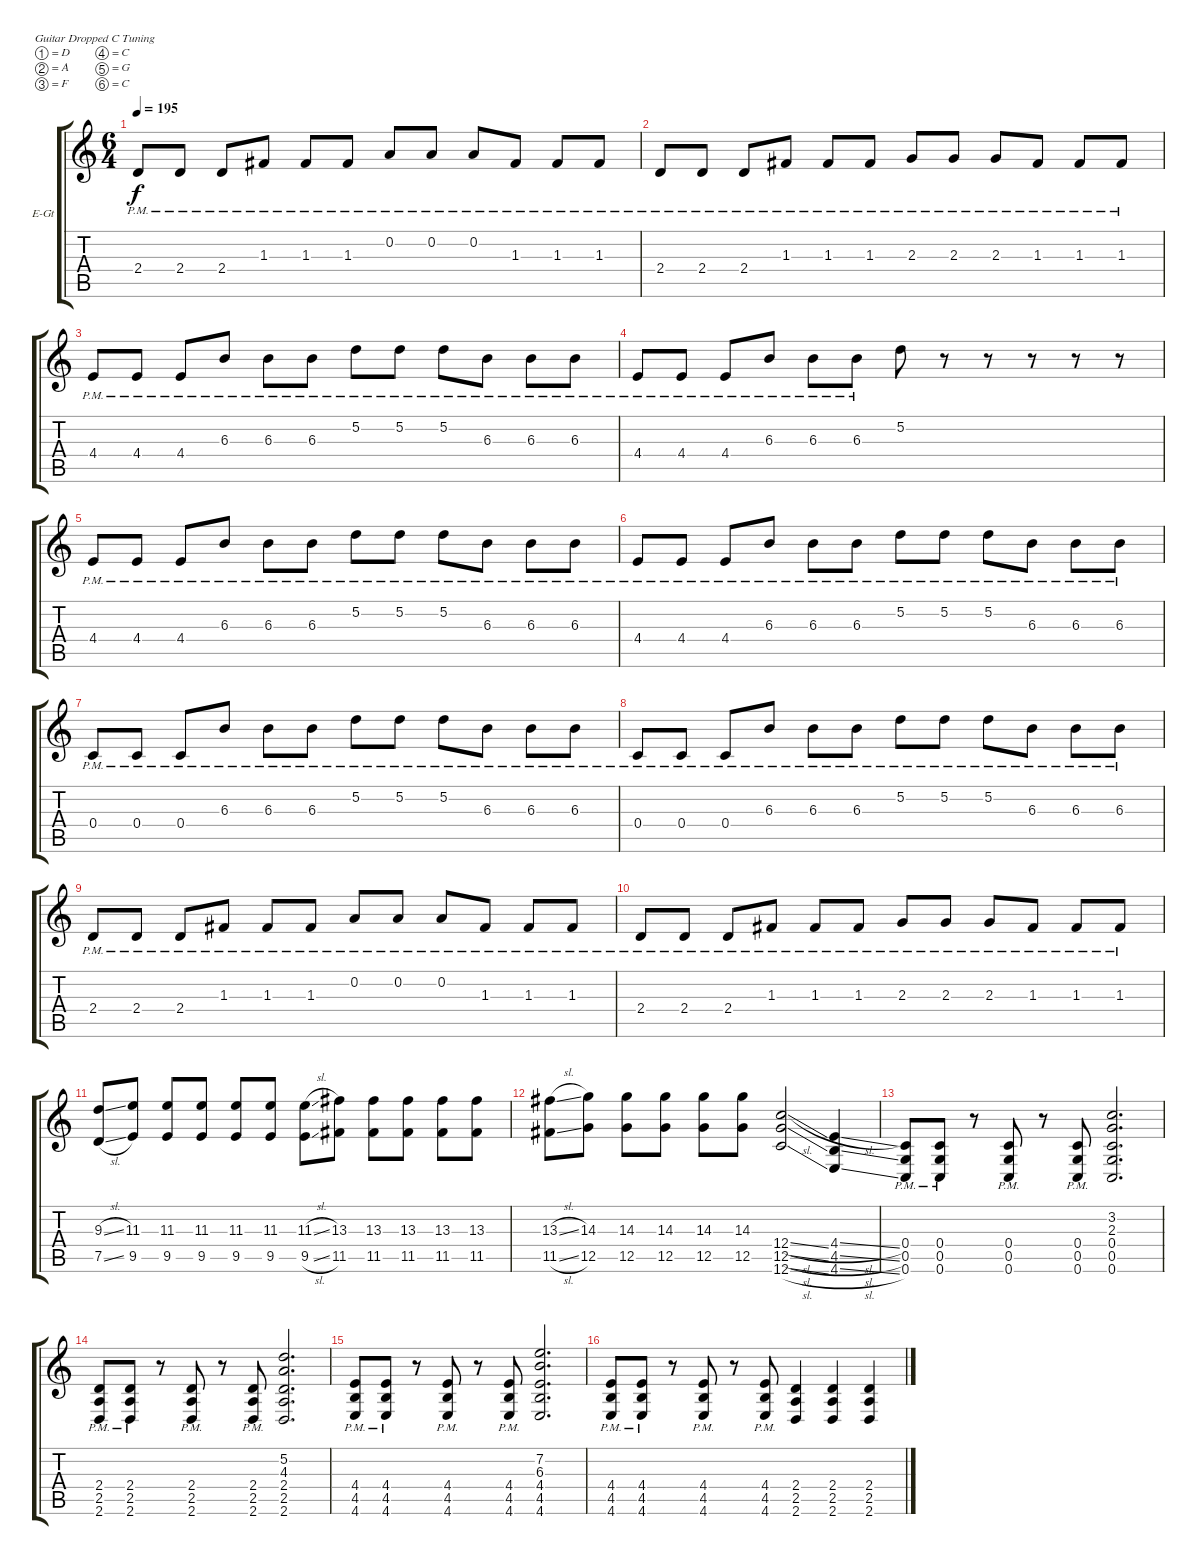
\bracketExtendMode groupsimilarinstruments
\firstSystemTrackNameOrientation horizontal
\otherSystemsTrackNameOrientation horizontal
\track ("Matthew Tuck" "E-Gt") {instrument distortionguitar}
\staff {score tabs}
\tuning (D4 A3 F3 C3 G2 C2)
\ts (6 4)
\tempo 195
\clef g2
\ks c
2.4{pm}.8{dy f} 2.4{pm}.8 2.4{pm}.8 1.3{pm}.8 1.3{pm}.8 1.3{pm}.8 0.2{pm}.8 0.2{pm}.8 0.2{pm}.8 1.3{pm}.8 1.3{pm}.8 1.3{pm}.8 |
2.4{pm}.8 2.4{pm}.8 2.4{pm}.8 1.3{pm}.8 1.3{pm}.8 1.3{pm}.8 2.3{pm}.8 2.3{pm}.8 2.3{pm}.8 1.3{pm}.8 1.3{pm}.8 1.3{pm}.8 |
4.4{pm}.8 4.4{pm}.8 4.4{pm}.8 6.3{pm}.8 6.3{pm}.8 6.3{pm}.8 5.2{pm}.8 5.2{pm}.8 5.2{pm}.8 6.3{pm}.8 6.3{pm}.8 6.3{pm}.8 |
4.4{pm}.8 4.4{pm}.8 4.4{pm}.8 6.3{pm}.8 6.3{pm}.8 6.3{pm}.8 5.2.8 r.8 r.8 r.8 r.8 r.8 |
4.4{pm}.8 4.4{pm}.8 4.4{pm}.8 6.3{pm}.8 6.3{pm}.8 6.3{pm}.8 5.2{pm}.8 5.2{pm}.8 5.2{pm}.8 6.3{pm}.8 6.3{pm}.8 6.3{pm}.8 |
4.4{pm}.8 4.4{pm}.8 4.4{pm}.8 6.3{pm}.8 6.3{pm}.8 6.3{pm}.8 5.2{pm}.8 5.2{pm}.8 5.2{pm}.8 6.3{pm}.8 6.3{pm}.8 6.3{pm}.8 |
0.4{pm}.8 0.4{pm}.8 0.4{pm}.8 6.3{pm}.8 6.3{pm}.8 6.3{pm}.8 5.2{pm}.8 5.2{pm}.8 5.2{pm}.8 6.3{pm}.8 6.3{pm}.8 6.3{pm}.8 |
0.4{pm}.8 0.4{pm}.8 0.4{pm}.8 6.3{pm}.8 6.3{pm}.8 6.3{pm}.8 5.2{pm}.8 5.2{pm}.8 5.2{pm}.8 6.3{pm}.8 6.3{pm}.8 6.3{pm}.8 |
2.4{pm}.8 2.4{pm}.8 2.4{pm}.8 1.3{pm}.8 1.3{pm}.8 1.3{pm}.8 0.2{pm}.8 0.2{pm}.8 0.2{pm}.8 1.3{pm}.8 1.3{pm}.8 1.3{pm}.8 |
2.4{pm}.8 2.4{pm}.8 2.4{pm}.8 1.3{pm}.8 1.3{pm}.8 1.3{pm}.8 2.3{pm}.8 2.3{pm}.8 2.3{pm}.8 1.3{pm}.8 1.3{pm}.8 1.3{pm}.8 |
(9.3{sl} 7.5{sl}).8 (11.3 9.5).8 (9.5 11.3).8 (9.5 11.3).8 (9.5 11.3).8 (9.5 11.3).8 (9.5{sl} 11.3{sl}).8 (11.5 13.3).8 (11.5 13.3).8 (11.5 13.3).8 (11.5 13.3).8 (11.5 13.3).8 |
(11.5{sl} 13.3{sl}).8 (12.5 14.3).8 (14.3 12.5).8 (14.3 12.5).8 (14.3 12.5).8 (14.3 12.5).8 (12.6{sl} 12.5{sl} 12.4{sl}).2 (4.6{sl} 4.5{sl} 4.4{sl}).4 |
(0.4{pm} 0.5{pm} 0.6{pm}).8 (0.4{pm} 0.5{pm} 0.6{pm}).8 r.8 (0.4{pm} 0.5{pm} 0.6{pm}).8 r.8 (0.4{pm} 0.5{pm} 0.6{pm}).8 (3.2 2.3 0.4 0.5 0.6).2{d} |
(2.4{pm} 2.5{pm} 2.6{pm}).8 (2.4{pm} 2.5{pm} 2.6{pm}).8 r.8 (2.4{pm} 2.5{pm} 2.6{pm}).8 r.8 (2.4{pm} 2.5{pm} 2.6{pm}).8 (5.2 4.3 2.4 2.5 2.6).2{d} |
(4.4{pm} 4.5{pm} 4.6{pm}).8 (4.4{pm} 4.5{pm} 4.6{pm}).8 r.8 (4.4{pm} 4.5{pm} 4.6{pm}).8 r.8 (4.4{pm} 4.5{pm} 4.6{pm}).8 (7.2 6.3 4.4 4.5 4.6).2{d} |
(4.4{pm} 4.5{pm} 4.6{pm}).8 (4.4{pm} 4.5{pm} 4.6{pm}).8 r.8 (4.4{pm} 4.5{pm} 4.6{pm}).8 r.8 (4.4{pm} 4.5{pm} 4.6{pm}).8 (2.4 2.5 2.6).4 (2.4 2.5 2.6).4 (2.4 2.5 2.6).4
